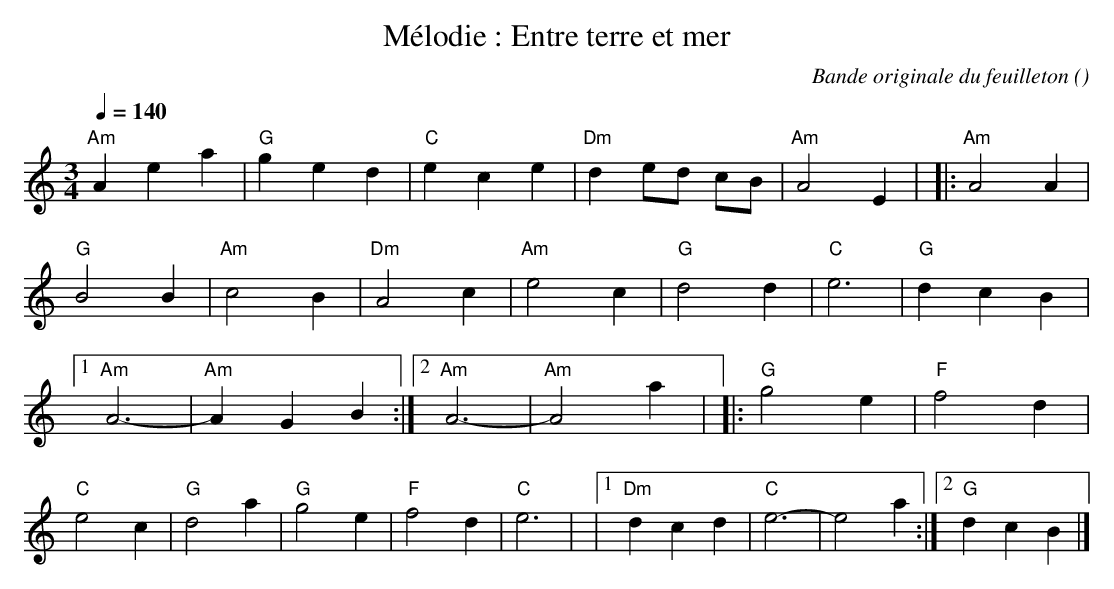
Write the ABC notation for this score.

X:1
T:Mélodie : Entre terre et mer
C:Bande originale du feuilleton
O:
M:3/4
L:1/4
Q:1/4=140
K:C treble
"Am"A e a | "G"g e d | "C"e c e |"Dm"d e/d/ c/B/ | "Am"A2 E |\
|: "Am"A2 A | "G"B2 B | "Am"c2 B | "Dm"A2 c | "Am"e2 c | "G"d2 d | "C"e3 | \
"G"d c B |1 "Am"A3- | "Am"A G B :|2 "Am"A3- |"Am"A2 a |\
|:"G"g2 e | "F"f2 d | "C"e2 c | "G"d2 a |"G"g2 e | "F"f2 d | "C"e3 |\
|1 "Dm"d c d | "C"e3- | e2 a :|2 "G"d c B |]
